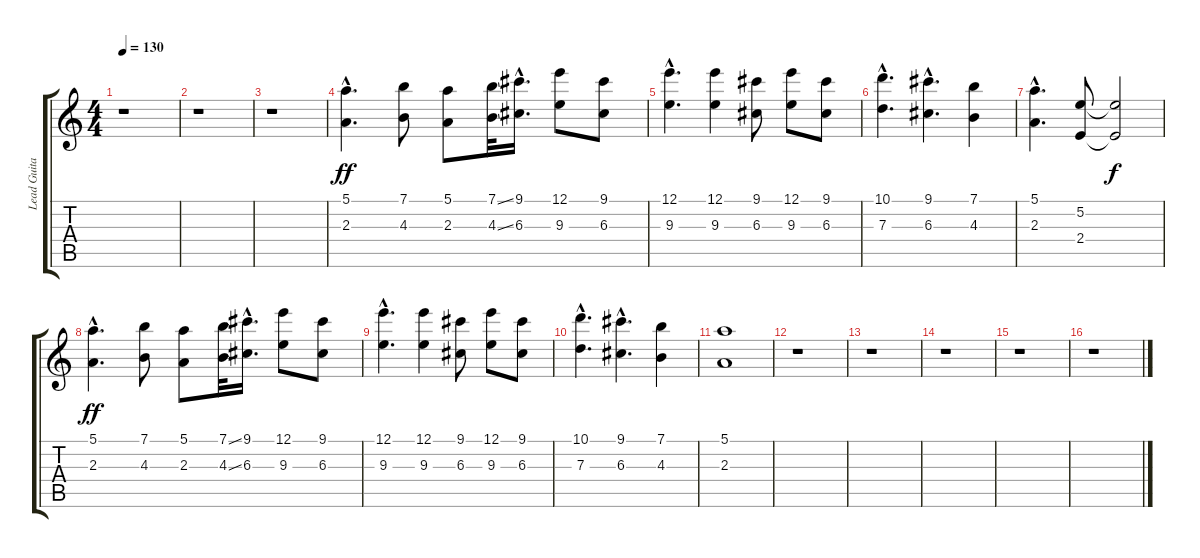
\track ("Lead Guitar" "Lead Guita") {instrument overdrivenguitar}
\staff {score tabs}
\tuning (E4 B3 G3 D3 A2 E2) {hide}
\ts (4 4)
\tempo 130
\clef g2
\ks c
r.1{dy ff} |
r.1 |
r.1 |
(5.1{hac} 2.3{hac}).4{d} (7.1 4.3).8 (5.1 2.3).8 (7.1{ss} 4.3{ss}).32 (9.1{hac} 6.3{hac}).16{d} (12.1 9.3).8 (9.1 6.3).8 |
(12.1{hac} 9.3{hac}).4{d} (12.1 9.3).4 (9.1 6.3).8 (12.1 9.3).8 (9.1 6.3).8 |
(10.1{hac} 7.3{hac}).4{d} (9.1{hac} 6.3{hac}).4{d} (7.1 4.3).4 |
(5.1{hac} 2.3{hac}).4{d} (5.2 2.4).8 (5.2{t} 2.4{t}).2{dy f} |
(5.1{hac} 2.3{hac}).4{d dy ff} (7.1 4.3).8 (5.1 2.3).8 (7.1{ss} 4.3{ss}).32 (9.1{hac} 6.3{hac}).16{d} (12.1 9.3).8 (9.1 6.3).8 |
(12.1{hac} 9.3{hac}).4{d} (12.1 9.3).4 (9.1 6.3).8 (12.1 9.3).8 (9.1 6.3).8 |
(10.1{hac} 7.3{hac}).4{d} (9.1{hac} 6.3{hac}).4{d} (7.1 4.3).4 |
(5.1 2.3).1 |
r.1 |
r.1 |
r.1 |
r.1 |
r.1
